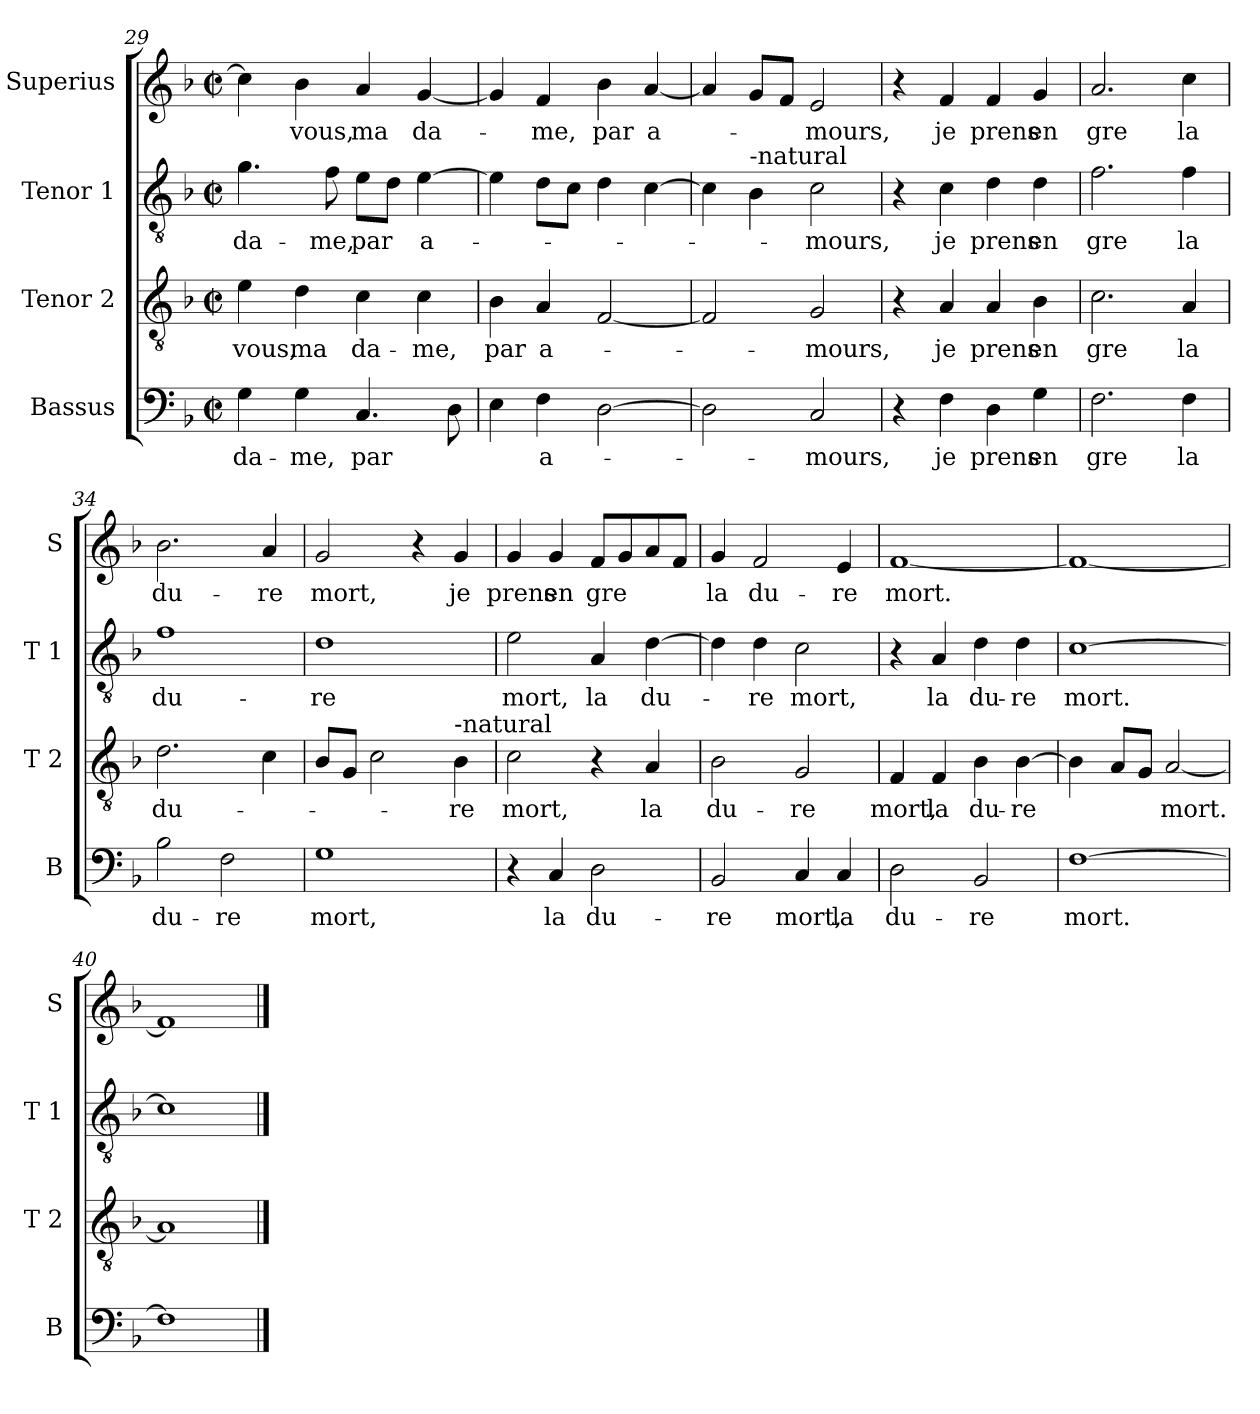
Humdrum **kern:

**kern	**text	**kern	**text	**kern	**text	**kern	**text
*part4	*part4	*part3	*part3	*part2	*part2	*part1	*part1
*staff4	*staff4	*staff3	*staff3	*staff2	*staff2	*staff1	*staff1
*I"Bassus	*	*I"Tenor 2	*	*I"Tenor 1	*	*I"Superius	*
*I'B	*	*I'T 2	*	*I'T 1	*	*I'S	*
*clefF4	*	*clefGv2	*	*clefGv2	*	*clefG2	*
*k[b-]	*	*k[b-]	*	*k[b-]	*	*k[b-]	*
*F:	*	*F:	*	*F:	*	*F:	*
*M2/2	*	*M2/2	*	*M2/2	*	*M2/2	*
*met(c|)	*	*met(c|)	*	*met(c|)	*	*met(c|)	*
=29	=29	=29	=29	=29	=29	=29	=29
4G\	da-	4e\	vous,	4.g\	da-	4cc\]	.
4G\	-me,	4d\	ma	.	.	4b-\	vous,
.	.	.	.	8f\	-me,	.	.
4.C/	par	4c\	da-	8e\L	par	4a/	ma
.	.	.	.	8d\J	.	.	.
.	.	4c\	-me,	[4e\	a-	[4g/	da-
8D\	.	.	.	.	.	.	.
=30	=30	=30	=30	=30	=30	=30	=30
4E\	.	4B-\	par	4e\]	.	4g/]	.
4F\	a-	4A/	a-	8d\L	.	4f/	-me,
.	.	.	.	8c\J	.	.	.
[2D\	.	[2F/	.	4d\	.	4b-\	par
.	.	.	.	[4c\	.	[4a/	a-
!!LO:PB:g=z
=31	=31	=31	=31	=31	=31	=31	=31
2D\]	.	2F/]	.	4c\]	.	4a/]	.
!	!	!	!	!LO:TX:a:t=-natural	!	!	!
.	.	.	.	4B-\	.	8g/L	.
.	.	.	.	.	.	8f/J	.
2C/	-mours,	2G/	-mours,	2c\	-mours,	2e/	-mours,
=32	=32	=32	=32	=32	=32	=32	=32
4r	.	4r	.	4r	.	4r	.
4F\	je	4A/	je	4c\	je	4f/	je
4D\	prens	4A/	prens	4d\	prens	4f/	prens
4G\	en	4B-\	en	4d\	en	4g/	en
=33	=33	=33	=33	=33	=33	=33	=33
2.F\	gre	2.c\	gre	2.f\	gre	2.a/	gre
4F\	la	4A/	la	4f\	la	4cc\	la
=34	=34	=34	=34	=34	=34	=34	=34
2B-\	du-	2.d\	du-	1f	du-	2.b-\	du-
2F\	-re	.	.	.	.	.	.
.	.	4c\	.	.	.	4a/	-re
=35	=35	=35	=35	=35	=35	=35	=35
1G	mort,	8B-/L	.	1d	-re	2g/	mort,
.	.	8G/J	.	.	.	.	.
.	.	2c\	.	.	.	.	.
.	.	.	.	.	.	4r	.
!	!	!LO:TX:a:t=-natural	!	!	!	!	!
.	.	4B-\	-re	.	.	4g/	je
!!LO:LB:g=z
=36	=36	=36	=36	=36	=36	=36	=36
4r	.	2c\	mort,	2e\	mort,	4g/	prens
4C/	la	.	.	.	.	4g/	en
2D\	du-	4r	.	4A/	la	8f/L	gre
.	.	.	.	.	.	8g/	.
.	.	4A/	la	[4d\	du-	8a/	.
.	.	.	.	.	.	8f/J	.
=37	=37	=37	=37	=37	=37	=37	=37
2BB-/	-re	2B-\	du-	4d\]	.	4g/	la
.	.	.	.	4d\	-re	2f/	du-
4C/	mort,	2G/	-re	2c\	mort,	.	.
4C/	la	.	.	.	.	4e/	-re
=38	=38	=38	=38	=38	=38	=38	=38
2D\	du-	4F/	mort,	4r	.	[1f	mort.
.	.	4F/	la	4A/	la	.	.
2BB-/	-re	4B-\	du-	4d\	du-	.	.
.	.	[4B-\	-re	4d\	-re	.	.
=39	=39	=39	=39	=39	=39	=39	=39
[1F	mort.	4B-\]	.	[1c	mort.	1f_	.
.	.	8A/L	.	.	.	.	.
.	.	8G/J	.	.	.	.	.
.	.	[2A/	mort.	.	.	.	.
=40	=40	=40	=40	=40	=40	=40	=40
1F]	.	1A]	.	1c]	.	1f]	.
==	==	==	==	==	==	==	==
*-	*-	*-	*-	*-	*-	*-	*-
